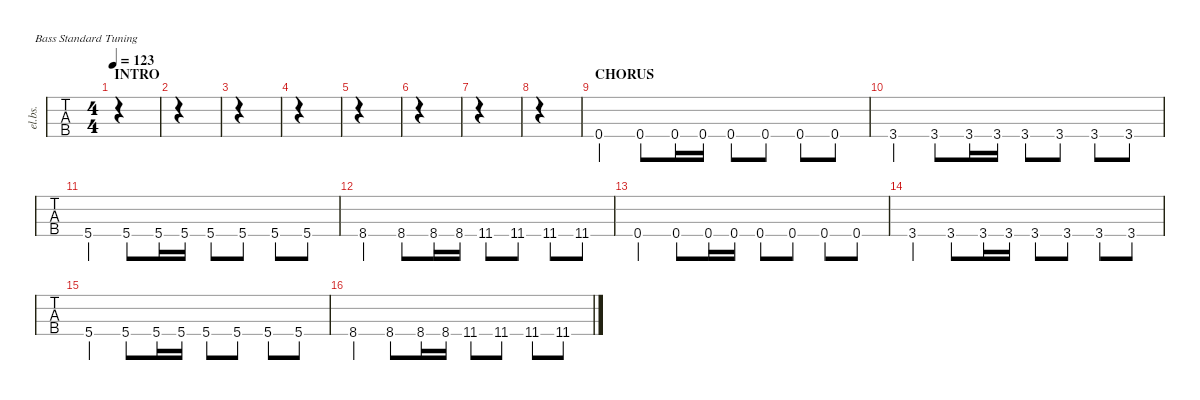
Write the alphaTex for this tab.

\defaultSystemsLayout 4
\hideDynamics
\bracketExtendMode nobrackets
\otherSystemsTrackNameOrientation horizontal
\track ("Electric Bass" "el.bs.") {instrument electricbassfinger}
\staff {tabs}
\tuning (G2 D2 A1 E1)
\ts (4 4)
\section ("" "INTRO")
\tempo 123
\clef f4
\ks c
|
|
|
|
|
|
|
|
\section ("" "CHORUS")
0.4.4 0.4.8 0.4.16 0.4.16 0.4.8 0.4.8 0.4.8 0.4.8 |
3.4.4 3.4.8 3.4.16 3.4.16 3.4.8 3.4.8 3.4.8 3.4.8 |
5.4.4 5.4.8 5.4.16 5.4.16 5.4.8 5.4.8 5.4.8 5.4.8 |
8.4.4 8.4.8 8.4.16 8.4.16 11.4{acc #}.8 11.4{acc #}.8 11.4{acc #}.8 11.4{acc #}.8 |
0.4.4 0.4.8 0.4.16 0.4.16 0.4.8 0.4.8 0.4.8 0.4.8 |
3.4.4 3.4.8 3.4.16 3.4.16 3.4.8 3.4.8 3.4.8 3.4.8 |
5.4.4 5.4.8 5.4.16 5.4.16 5.4.8 5.4.8 5.4.8 5.4.8 |
8.4.4 8.4.8 8.4.16 8.4.16 11.4{acc #}.8 11.4{acc #}.8 11.4{acc #}.8 11.4{acc #}.8
